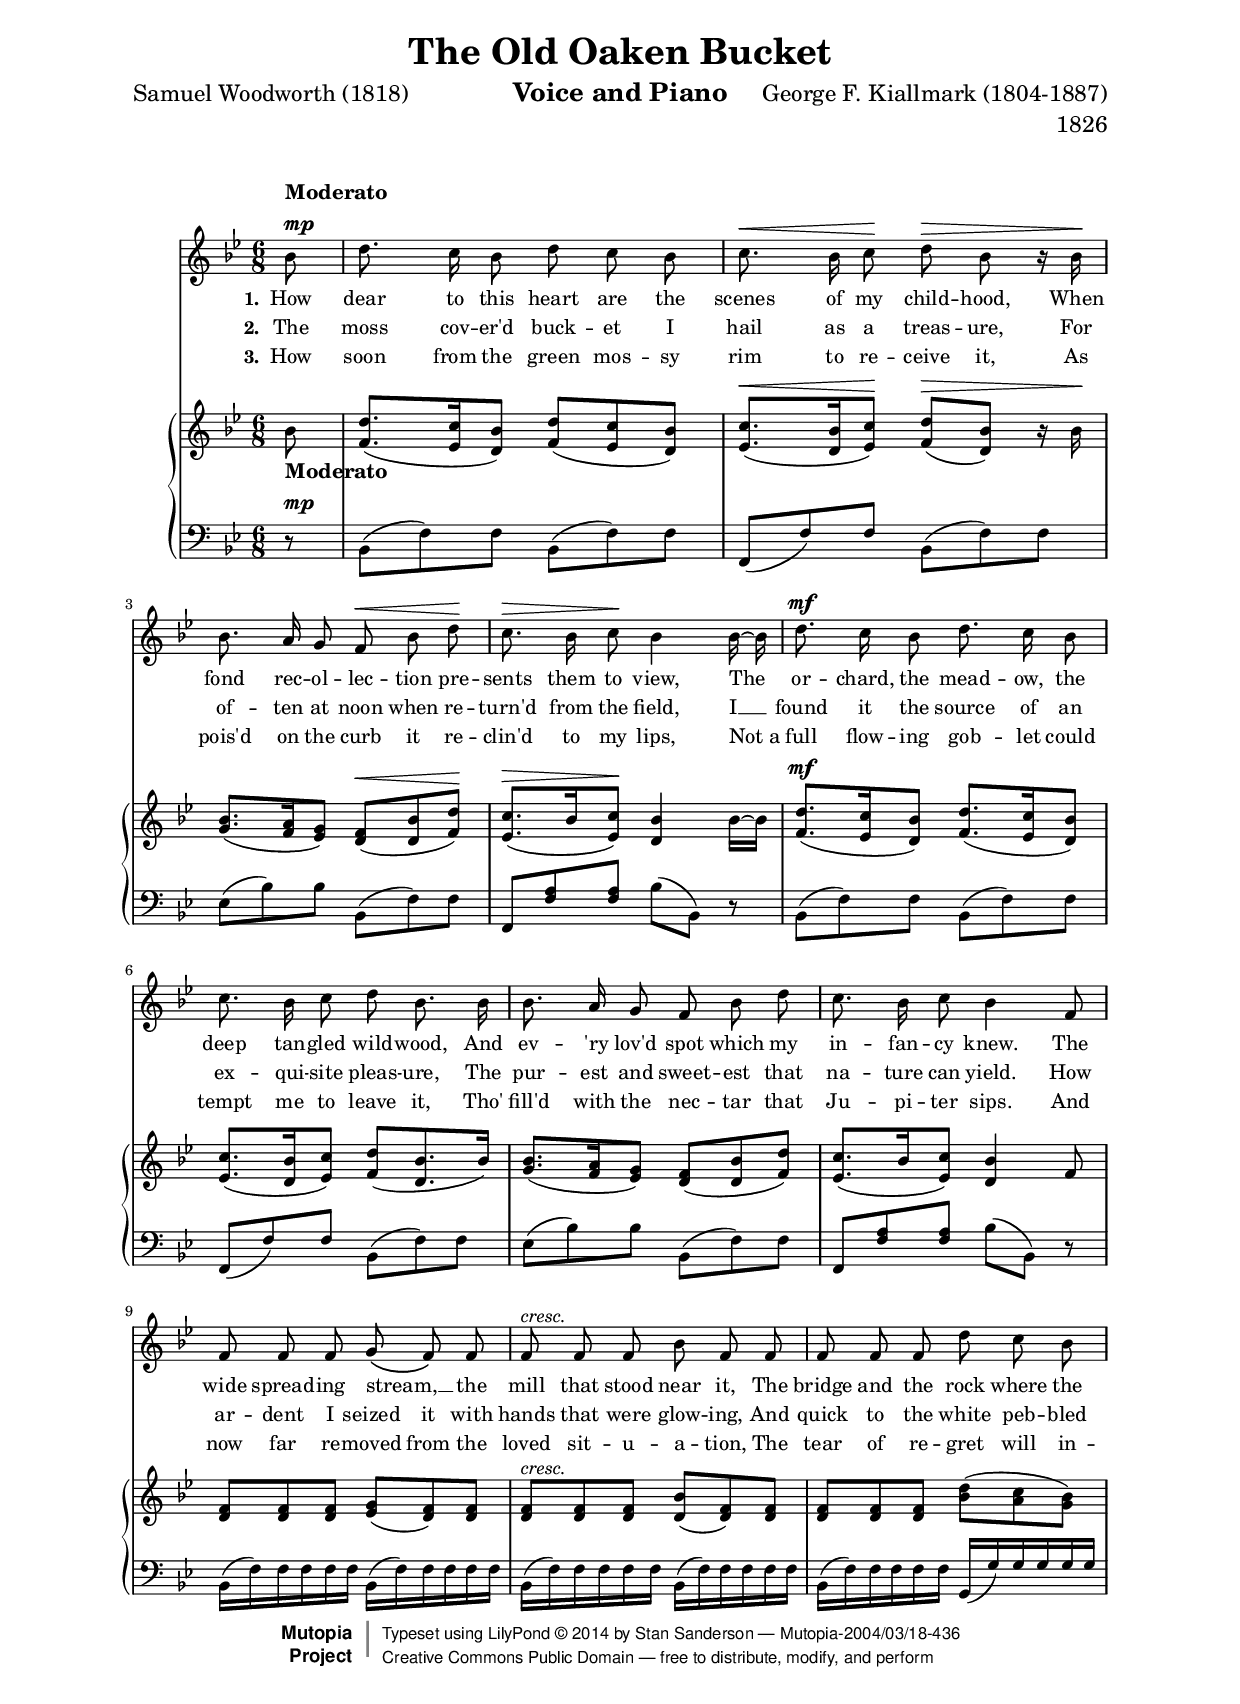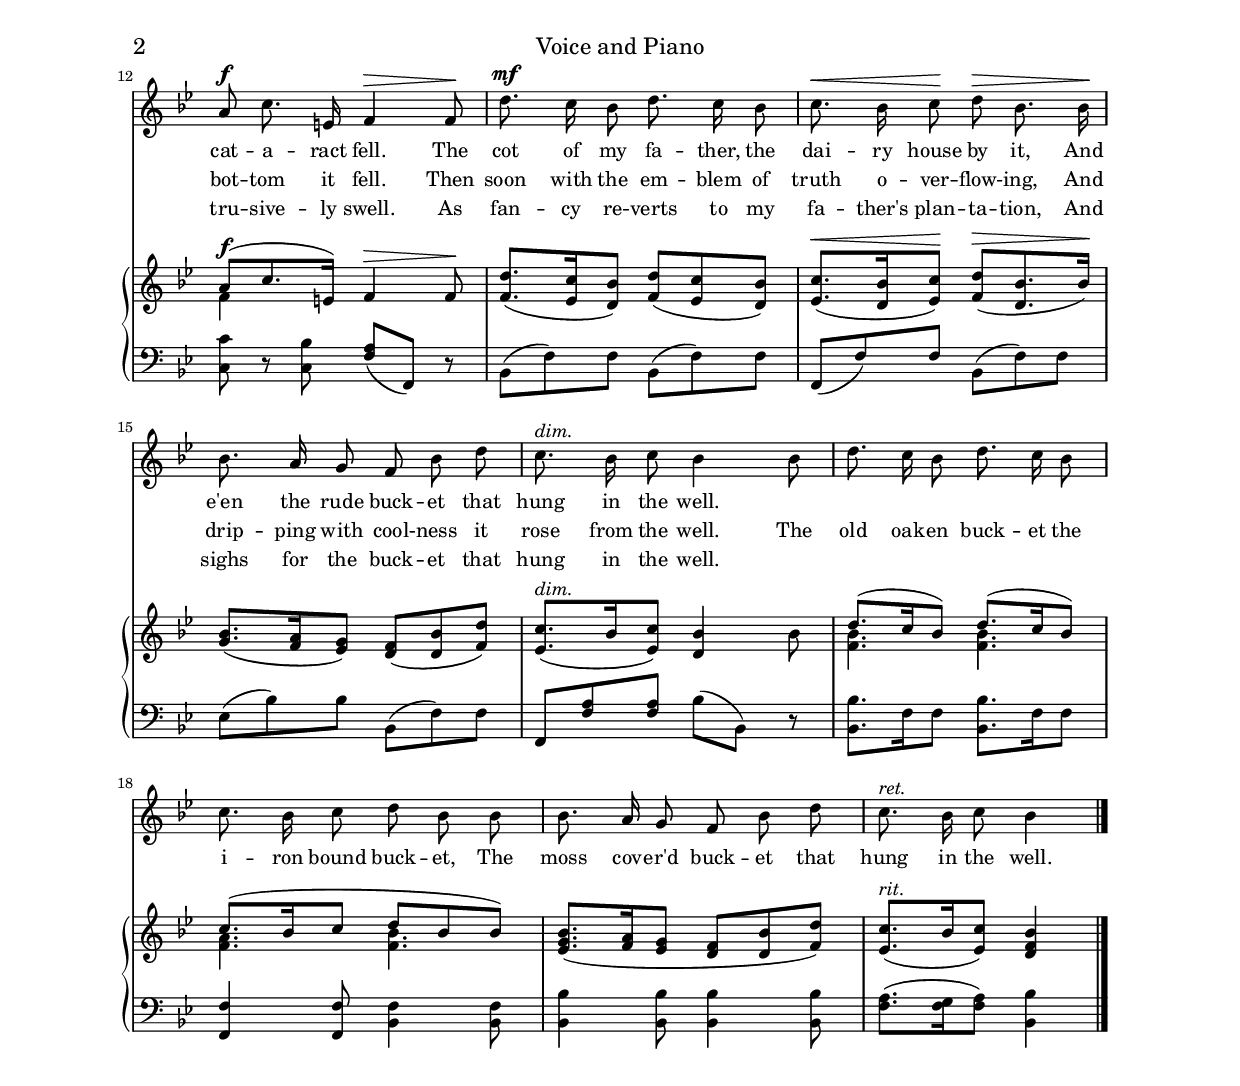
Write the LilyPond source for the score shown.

\version "2.18.0"
\include "english.ly"

\header {
  title = "The Old Oaken Bucket"
  composer = "George F. Kiallmark (1804-1887)"
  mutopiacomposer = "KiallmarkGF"
  poet = "Samuel Woodworth (1818)"
  instrument = "Voice and Piano"
  opus = "1826"
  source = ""
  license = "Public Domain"
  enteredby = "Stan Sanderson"
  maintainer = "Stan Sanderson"
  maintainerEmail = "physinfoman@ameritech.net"
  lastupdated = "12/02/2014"
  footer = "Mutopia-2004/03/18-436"
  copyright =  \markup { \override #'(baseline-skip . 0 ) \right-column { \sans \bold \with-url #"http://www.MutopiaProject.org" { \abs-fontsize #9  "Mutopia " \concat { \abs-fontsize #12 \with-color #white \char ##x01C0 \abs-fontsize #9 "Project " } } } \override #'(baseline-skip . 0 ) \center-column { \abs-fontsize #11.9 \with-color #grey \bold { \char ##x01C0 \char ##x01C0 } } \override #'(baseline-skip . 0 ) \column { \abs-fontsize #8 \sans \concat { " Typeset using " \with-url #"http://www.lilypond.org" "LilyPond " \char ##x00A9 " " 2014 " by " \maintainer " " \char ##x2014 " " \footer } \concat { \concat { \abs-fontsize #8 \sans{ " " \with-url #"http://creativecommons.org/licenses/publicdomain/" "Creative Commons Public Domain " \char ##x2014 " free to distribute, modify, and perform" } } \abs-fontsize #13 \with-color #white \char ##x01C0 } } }
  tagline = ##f
}

\paper {
  top-margin = 8\mm
  top-markup-spacing.basic-distance = #6
  markup-system-spacing #'padding = #5
  markup-markup-spacing #'padding = #1
  last-bottom-spacing.basic-distance = #12
  top-system-spacing.basic-distance = #12
  bottom-margin = 10\mm
  line-width = 165\mm
}

melody = \relative c'' {
  \key bf\major \time 6/8
  \partial 8 bf8^\markup {\column {\bold \large "Moderato" \dynamic mp }}
  %% 1-3
  d8. c16 bf8 d c bf | c8.^\< bf16 c8\! d^\> bf r16 bf16\! |
  bf8. a16 g8 f^\< bf d\! |
  %% 4-6
  c8.^\> bf16 c8\! bf4 bf16 ~ bf | d8.^\mf c16 bf8 d8. c16 bf8 |
  c8. bf16 c8 d bf8. bf16 |
  %% 7-9
  bf8. a16 g8 f bf d | c8. bf16 c8 bf4 f8 |
  f f f g\( f\) f |
  %% 10-12
  f^\markup {\italic "cresc."} f f bf f f | f f f d' c bf |
  a^\f c8. e,16 f4^\> f8\! |
  %% 13-15
  d'8.^\mf c16 bf8 d8. c16 bf8 | c8.^\< bf16 c8\! d^\> bf8. bf16\!
  bf8. a16 g8 f bf d |
  %% 16-18
  c8.^\markup {\italic "dim."} bf16 c8 bf4 bf8 | d8. c16 bf8 d8. c16 bf8 |
  c8. bf16 c8 d bf bf |
  %% 19-20
  bf8. a16 g8 f bf d | c8.^\markup {\italic "ret."} bf16 c8 bf4 \bar "|."
}

textA = \lyricmode {
  How dear to this heart are the scenes of my child -- hood,
  When fond rec -- ol -- lec -- tion pre -- sents them to view,
  The or -- chard, the mead -- ow, the deep tan -- gled wild -- wood,
  And ev -- _'ry lov'd spot which my in -- fan -- cy knew.
  The wide spread -- ing stream, __ _ the mill that stood near it,
  The bridge and the rock where the cat -- a -- ract fell.
  The cot of my fa -- ther, the dai -- ry house by it,
  And e'en the rude buck -- et that hung in the well.
}

textB = \lyricmode {
  The moss cov -- er'd buck -- et I hail as a treas -- ure,
  For of -- ten at noon when re -- turn'd from the field,
  I __ found it the source of an ex -- qui -- site pleas -- ure,
  The pur -- est and sweet -- est that na -- ture can yield.
  How ar -- dent I seized it with hands that were glow -- ing,
  And quick to the white peb -- bled bot -- tom it fell.
  Then soon with the em -- blem of truth o -- ver -- flow -- ing,
  And drip -- ping with cool -- ness it rose from the well.
  %% chorus
  The old oak -- en buck -- et the i -- ron bound buck -- et,
  The moss cov -- er'd buck -- et that hung in the well.

}

textC = \lyricmode {
  How soon from the green mos -- sy rim to re -- ceive it,
  As pois'd on the curb it re -- clin'd to my lips,
  Not_a full flow -- ing gob -- let could tempt me to leave it,
  Tho' fill'd with the nec -- tar that Ju -- pi -- ter sips.
  And now far re -- moved from the loved sit -- u -- a -- tion,
  The tear of re -- gret will in -- tru -- sive -- ly swell.
  As fan -- cy re -- verts to my fa -- ther's plan -- ta -- tion,
  And sighs for the buck -- et that hung in the well.
}

upper = \relative c'' {
  \key bf\major \time 6/8
  \partial 8 bf8_\markup {\column {\bold \large "Moderato" \dynamic mp }}
  %% 1-3
  <d f,>8.( <c ef,>16 <bf d,>8) <d f,>( <c ef,> <bf d,>) |
  <c ef,>8.^\<( <bf d,>16 <c ef,>8\!) <d f,>^\>( <bf d,>) r16 bf16\! |
  <bf g>8.( <a f>16 <g ef>8) <f d>^\<( <bf d,> <d f,>\!) |
  %% 4-6
  <c ef,>8.^\>( bf16 <c ef,>8\!) <bf d,>4 bf16 ~ bf |
  <d f,>8.^\mf( <c ef,>16 <bf d,>8) <d f,>8.( <c ef,>16 <bf d,>8) |
  <c ef,>8.( <bf d,>16 <c ef,>8) <d f,>( <bf d,>8. bf16) |
  %% 7-9
  <bf g>8.( <a f>16 <g ef>8) <f d>( <bf d,> <d f,>) |
  <c ef,>8.( bf16 <c ef,>8) <bf d,>4 f8 |
  <f d> <f d> <f d> <g ef>( <f d>) <f d> |
  %% 10-12
  <f d>^\markup {\italic "cresc."} <f d> <f d> <bf d,>( <f d>) <f d> |
  <f d> <f d> <f d> <d' bf>( <c a> <bf g>) |
  <<{a^\f( c8. e,16)}\\{f4}>> f4^\> f8\! |
  %% 13-15
  <d' f,>8.( <c ef,>16 <bf d,>8) <d f,>( <c ef,> <bf d,>) |
  <c ef,>8.^\<( <bf d,>16 <c ef,>8\!) <d f,>^\>( <bf d,>8.  bf16\!) |
  <bf g>8.( <a f>16 <g ef>8) <f d>( <bf d,> <d f,>) |
  %% 16-18
  <c ef,>8.^\markup {\italic "dim."}( bf16 <c ef,>8) <bf d,>4 bf8 |
  <<{d8.( c16 bf8) d8.( c16 bf8)}\\{<bf f>4. <bf f>4.}>> |
  <<{c8.( bf16 c8 d bf bf)}\\{<a f>4. <bf f>4.}>>
  %% 19-20
  <bf g ef>8.( <a f>16 <g ef>8 <f d> <bf d,> <d f,>) |
  <c ef,>8.^\markup {\italic "rit."}( bf16 <c ef,>8) <bf f d>4
}

lower = \relative c {
  \key bf\major \time 6/8
  r8
  %% 1-3
  bf8( f') f bf,( f') f | f,( f') f bf,( f') f | ef( bf') bf bf,( f') f |
  %% 4-6
  f,8 <f'a> <f a> bf( bf,) r | bf( f') f bf,( f') f | f,( f') f bf,( f') f |
  %% 7-9
  ef( bf') bf bf,( f') f | f, <f'a> <f a> bf( bf,) r |
  bf16( f') f f f f bf,( f') f f f f |
  %% 10-12
  bf,16( f') f f f f bf,( f') f f f f | bf,16( f') f f f f g,( g') g g g g |
  <c c,>8 r <bf c,> <a f>( f,) r |
  %% 13-15
  bf8( f') f bf,( f') f | f,( f') f bf,( f') f | ef( bf') bf bf,( f') f |
  %% 16-18
  f,8 <f'a> <f a> bf( bf,) r | <bf bf'>8. f'16 f8 <bf, bf'>8. f'16 f8 |
  <f f,>4 <f f,>8 <f bf,>4 <f bf,>8 |
  %% 19-20
  <bf bf,>4 <bf bf,>8 <bf bf,>4 <bf bf,>8 | <a f>8.( <g f>16 <a f>8) <bf bf,>4
}

\score {
  <<
    \context Voice = "mel" {
      \autoBeamOff
      \melody
    }
    \lyricsto mel  \new Lyrics  { \set stanza = "1." \textA }
    \lyricsto mel  \new Lyrics  { \set stanza = "2." \textB }
    \lyricsto mel  \new Lyrics  { \set stanza = "3." \textC }

    \context PianoStaff <<
      \context Staff = "upper" \upper
      \context Staff = "lower" <<
        \clef bass
        \lower
      >>
    >>

  >>
  \layout {
    indent = 8\mm
    #(layout-set-staff-size 16)
  }

  \midi {
    \tempo 4 = 90
  }
}
